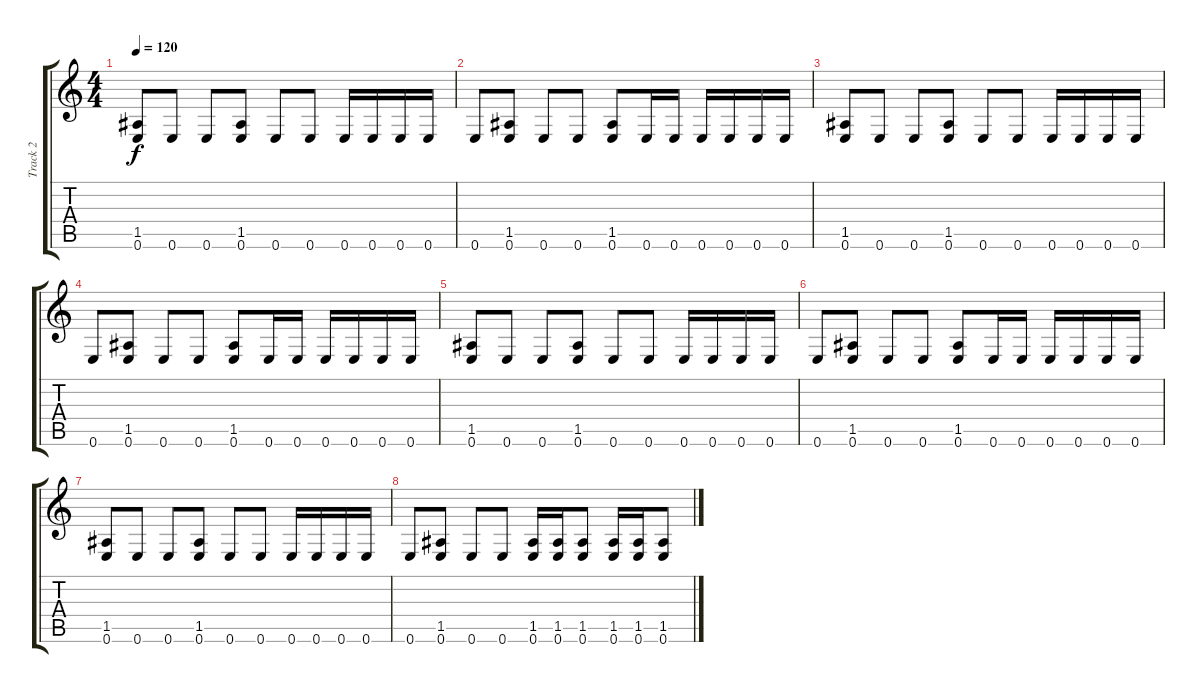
\track ("Track 2" "Track 2") {instrument distortionguitar}
\staff {score tabs}
\tuning (E4 B3 G3 D3 A2 E2) {hide}
\ts (4 4)
\tempo 120
\clef g2
\ks c
(1.5 0.6).8{dy f} 0.6.8 0.6.8 (1.5 0.6).8 0.6.8 0.6.8 0.6.16 0.6.16 0.6.16 0.6.16 |
0.6.8 (1.5 0.6).8 0.6.8 0.6.8 (1.5 0.6).8 0.6.16 0.6.16 0.6.16 0.6.16 0.6.16 0.6.16 |
(1.5 0.6).8 0.6.8 0.6.8 (1.5 0.6).8 0.6.8 0.6.8 0.6.16 0.6.16 0.6.16 0.6.16 |
0.6.8 (1.5 0.6).8 0.6.8 0.6.8 (1.5 0.6).8 0.6.16 0.6.16 0.6.16 0.6.16 0.6.16 0.6.16 |
(1.5 0.6).8 0.6.8 0.6.8 (1.5 0.6).8 0.6.8 0.6.8 0.6.16 0.6.16 0.6.16 0.6.16 |
0.6.8 (1.5 0.6).8 0.6.8 0.6.8 (1.5 0.6).8 0.6.16 0.6.16 0.6.16 0.6.16 0.6.16 0.6.16 |
(1.5 0.6).8 0.6.8 0.6.8 (1.5 0.6).8 0.6.8 0.6.8 0.6.16 0.6.16 0.6.16 0.6.16 |
0.6.8 (1.5 0.6).8 0.6.8 0.6.8 (1.5 0.6).16 (1.5 0.6).16 (1.5 0.6).8 (1.5 0.6).16 (1.5 0.6).16 (1.5 0.6).8
